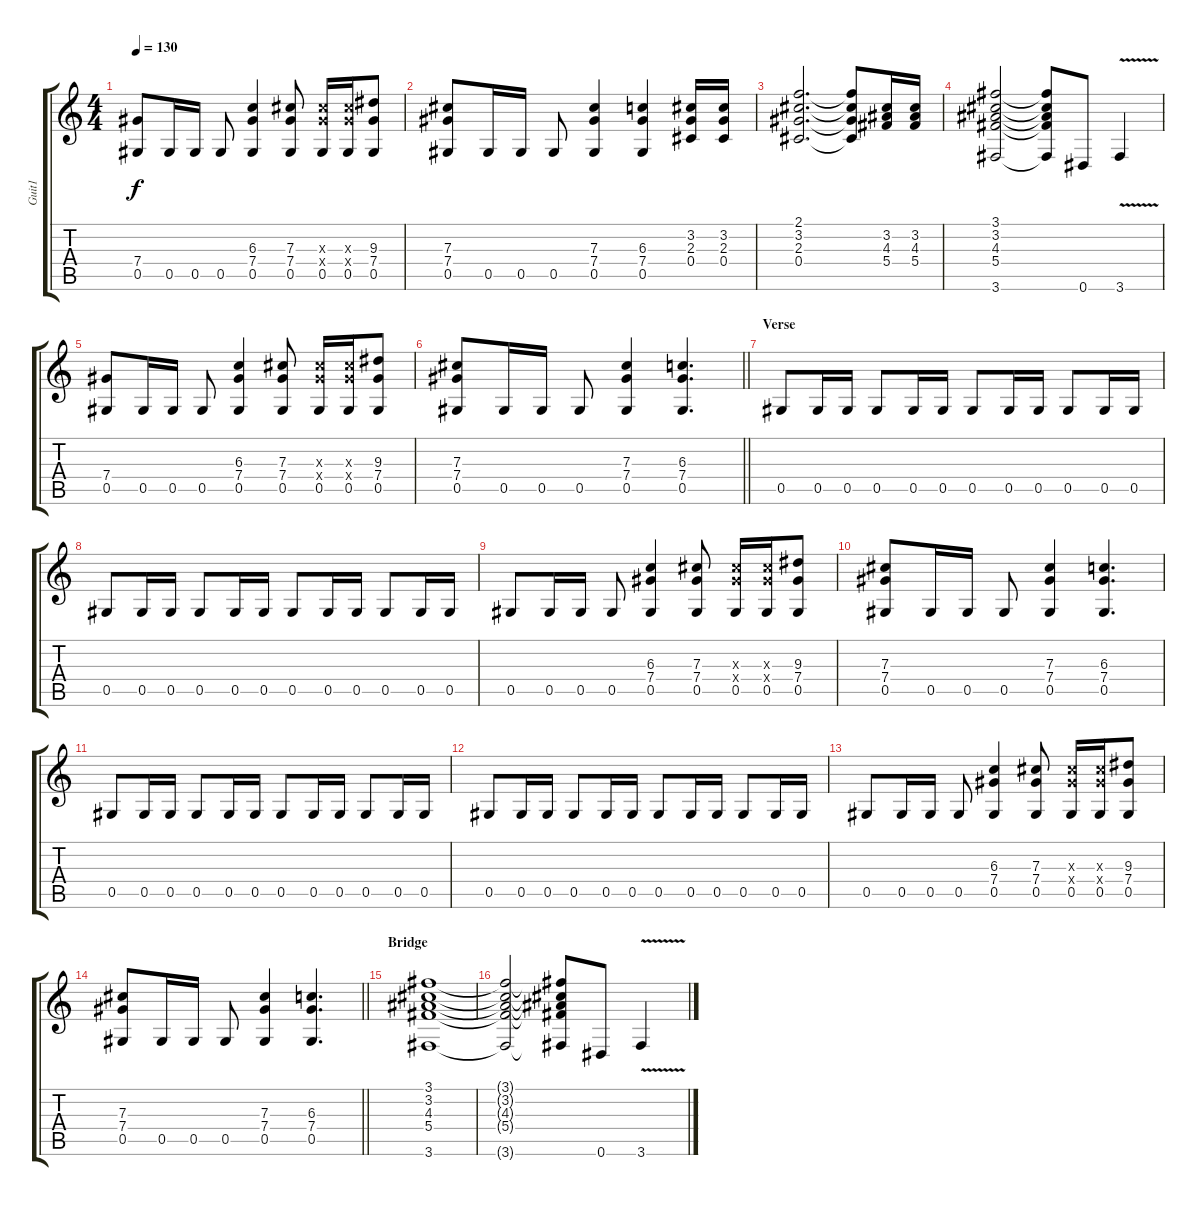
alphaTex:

\track ("Guit1" "Guit1") {instrument overdrivenguitar}
\staff {score tabs}
\tuning (Eb4 Bb3 Gb3 Db3 Ab2 Eb2) {hide}
\ts (4 4)
\tempo 130
\clef g2
\ks c
(7.4 0.5).8{dy f} 0.5.16 0.5.16 0.5.8 (6.3 7.4 0.5).4 (7.3 7.4 0.5).8 (7.3{x} 7.4{x} 0.5).16 (7.3{x} 7.4{x} 0.5).16 (9.3 7.4 0.5).8 |
(7.3 7.4 0.5).8 0.5.16 0.5.16 0.5.8 (7.3 7.4 0.5).4 (6.3 7.4 0.5).4 (3.2 2.3 0.4).16 (3.2 2.3 0.4).16 |
(2.1 3.2 2.3 0.4).2{d} (2.1{t} 3.2{t} 2.3{t} 0.4{t}).8 (3.2 4.3 5.4).16 (3.2 4.3 5.4).16 |
(3.1 3.2 4.3 5.4 3.6).2 (3.1{t} 3.2{t} 4.3{t} 5.4{t} 3.6{t}).8 0.6.8 3.6{v}.4 |
(7.4 0.5).8 0.5.16 0.5.16 0.5.8 (6.3 7.4 0.5).4 (7.3 7.4 0.5).8 (7.3{x} 7.4{x} 0.5).16 (7.3{x} 7.4{x} 0.5).16 (9.3 7.4 0.5).8 |
\barLineRight lightlight
(7.3 7.4 0.5).8 0.5.16 0.5.16 0.5.8 (7.3 7.4 0.5).4 (6.3 7.4 0.5).4{d} |
\section ("" "Verse")
0.5.8 0.5.16 0.5.16 0.5.8 0.5.16 0.5.16 0.5.8 0.5.16 0.5.16 0.5.8 0.5.16 0.5.16 |
0.5.8 0.5.16 0.5.16 0.5.8 0.5.16 0.5.16 0.5.8 0.5.16 0.5.16 0.5.8 0.5.16 0.5.16 |
0.5.8 0.5.16 0.5.16 0.5.8 (6.3 7.4 0.5).4 (7.3 7.4 0.5).8 (7.3{x} 7.4{x} 0.5).16 (7.3{x} 7.4{x} 0.5).16 (9.3 7.4 0.5).8 |
(7.3 7.4 0.5).8 0.5.16 0.5.16 0.5.8 (7.3 7.4 0.5).4 (6.3 7.4 0.5).4{d} |
0.5.8 0.5.16 0.5.16 0.5.8 0.5.16 0.5.16 0.5.8 0.5.16 0.5.16 0.5.8 0.5.16 0.5.16 |
0.5.8 0.5.16 0.5.16 0.5.8 0.5.16 0.5.16 0.5.8 0.5.16 0.5.16 0.5.8 0.5.16 0.5.16 |
0.5.8 0.5.16 0.5.16 0.5.8 (6.3 7.4 0.5).4 (7.3 7.4 0.5).8 (7.3{x} 7.4{x} 0.5).16 (7.3{x} 7.4{x} 0.5).16 (9.3 7.4 0.5).8 |
\barLineRight lightlight
(7.3 7.4 0.5).8 0.5.16 0.5.16 0.5.8 (7.3 7.4 0.5).4 (6.3 7.4 0.5).4{d} |
\section ("" "Bridge")
(3.1 3.2 4.3 5.4 3.6).1 |
(3.1{t} 3.2{t} 4.3{t} 5.4{t} 3.6{t}).2 (3.1{t} 3.2{t} 4.3{t} 5.4{t} 3.6{t}).8 0.6.8 3.6{v}.4
